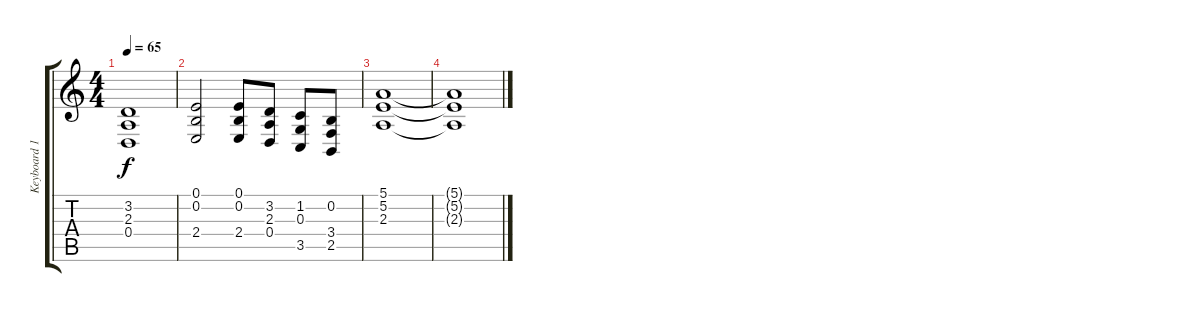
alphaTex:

\track ("Keyboard 1" "Keyboard 1") {instrument stringensemble1}
\staff {score tabs}
\tuning (E4 B3 G3 D3 A2 E2) {hide}
\ts (4 4)
\tempo 65
\clef g2
\ks c
(3.2 2.3 0.4).1{dy f} |
(0.1 0.2 2.4).2 (0.1 0.2 2.4).8 (3.2 2.3 0.4).8 (1.2 0.3 3.5).8 (0.2 3.4 2.5).8 |
(5.1 5.2 2.3).1 |
(5.1{t} 5.2{t} 2.3{t}).1
